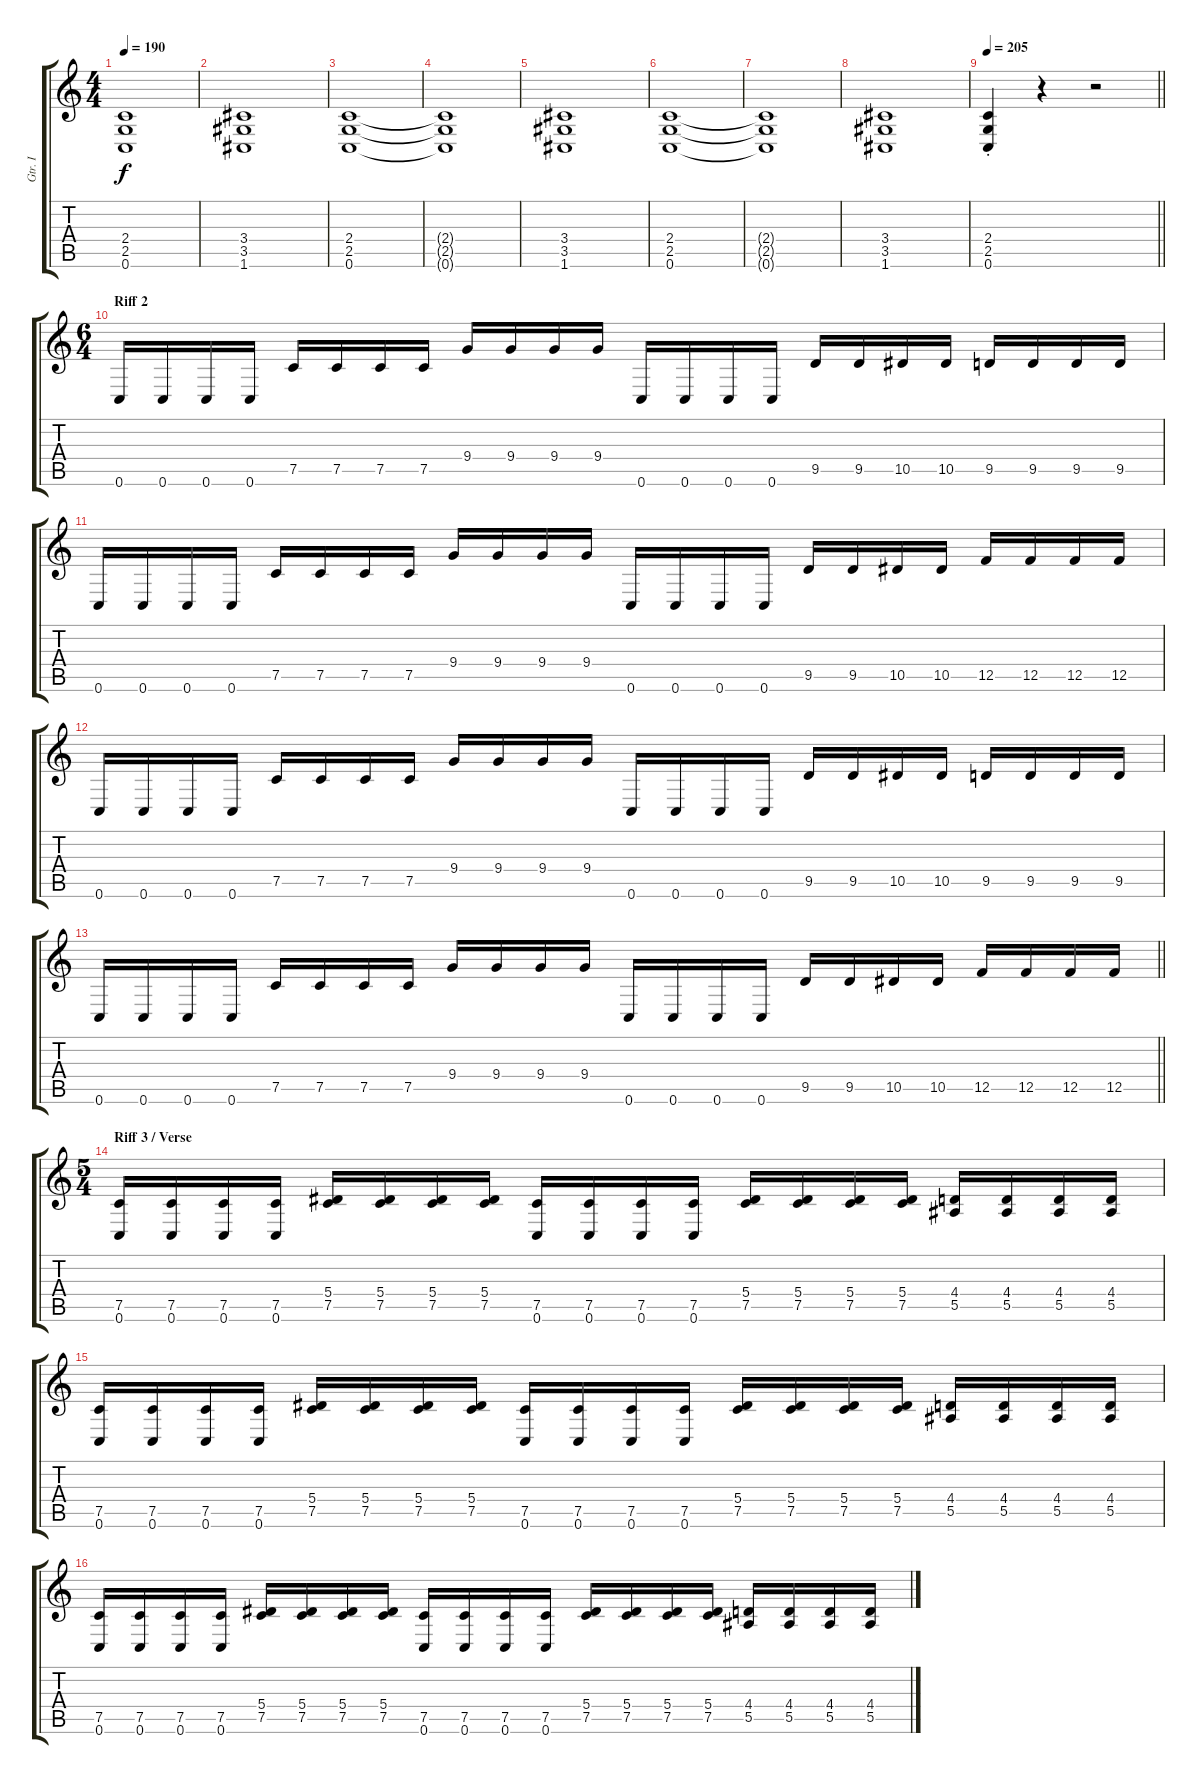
\track ("Gtr. I" "Gtr. I") {instrument overdrivenguitar}
\staff {score tabs}
\tuning (C4 G3 Eb3 Bb2 F2 C2) {hide}
\ts (4 4)
\tempo 190
\clef g2
\ks c
(2.4{t} 2.5{t} 0.6{t}).1{dy f} |
(3.4 3.5 1.6).1 |
(2.4 2.5 0.6).1 |
(2.4{t} 2.5{t} 0.6{t}).1 |
(3.4 3.5 1.6).1 |
(2.4 2.5 0.6).1 |
(2.4{t} 2.5{t} 0.6{t}).1 |
(3.4 3.5 1.6).1 |
\tempo 205
\barLineRight lightlight
(2.4{st} 2.5{st} 0.6{st}).4 r.4 r.2 |
\ts (6 4)
\section ("" "Riff 2")
0.6.16 0.6.16 0.6.16 0.6.16 7.5.16 7.5.16 7.5.16 7.5.16 9.4.16 9.4.16 9.4.16 9.4.16 0.6.16 0.6.16 0.6.16 0.6.16 9.5.16 9.5.16 10.5.16 10.5.16 9.5.16 9.5.16 9.5.16 9.5.16 |
0.6.16 0.6.16 0.6.16 0.6.16 7.5.16 7.5.16 7.5.16 7.5.16 9.4.16 9.4.16 9.4.16 9.4.16 0.6.16 0.6.16 0.6.16 0.6.16 9.5.16 9.5.16 10.5.16 10.5.16 12.5.16 12.5.16 12.5.16 12.5.16 |
0.6.16 0.6.16 0.6.16 0.6.16 7.5.16 7.5.16 7.5.16 7.5.16 9.4.16 9.4.16 9.4.16 9.4.16 0.6.16 0.6.16 0.6.16 0.6.16 9.5.16 9.5.16 10.5.16 10.5.16 9.5.16 9.5.16 9.5.16 9.5.16 |
\barLineRight lightlight
0.6.16 0.6.16 0.6.16 0.6.16 7.5.16 7.5.16 7.5.16 7.5.16 9.4.16 9.4.16 9.4.16 9.4.16 0.6.16 0.6.16 0.6.16 0.6.16 9.5.16 9.5.16 10.5.16 10.5.16 12.5.16 12.5.16 12.5.16 12.5.16 |
\ts (5 4)
\section ("" "Riff 3 / Verse")
(7.5 0.6).16 (7.5 0.6).16 (7.5 0.6).16 (7.5 0.6).16 (5.4 7.5).16 (5.4 7.5).16 (5.4 7.5).16 (5.4 7.5).16 (7.5 0.6).16 (7.5 0.6).16 (7.5 0.6).16 (7.5 0.6).16 (5.4 7.5).16 (5.4 7.5).16 (5.4 7.5).16 (5.4 7.5).16 (4.4 5.5).16 (4.4 5.5).16 (4.4 5.5).16 (4.4 5.5).16 |
(7.5 0.6).16 (7.5 0.6).16 (7.5 0.6).16 (7.5 0.6).16 (5.4 7.5).16 (5.4 7.5).16 (5.4 7.5).16 (5.4 7.5).16 (7.5 0.6).16 (7.5 0.6).16 (7.5 0.6).16 (7.5 0.6).16 (5.4 7.5).16 (5.4 7.5).16 (5.4 7.5).16 (5.4 7.5).16 (4.4 5.5).16 (4.4 5.5).16 (4.4 5.5).16 (4.4 5.5).16 |
(7.5 0.6).16 (7.5 0.6).16 (7.5 0.6).16 (7.5 0.6).16 (5.4 7.5).16 (5.4 7.5).16 (5.4 7.5).16 (5.4 7.5).16 (7.5 0.6).16 (7.5 0.6).16 (7.5 0.6).16 (7.5 0.6).16 (5.4 7.5).16 (5.4 7.5).16 (5.4 7.5).16 (5.4 7.5).16 (4.4 5.5).16 (4.4 5.5).16 (4.4 5.5).16 (4.4 5.5).16
